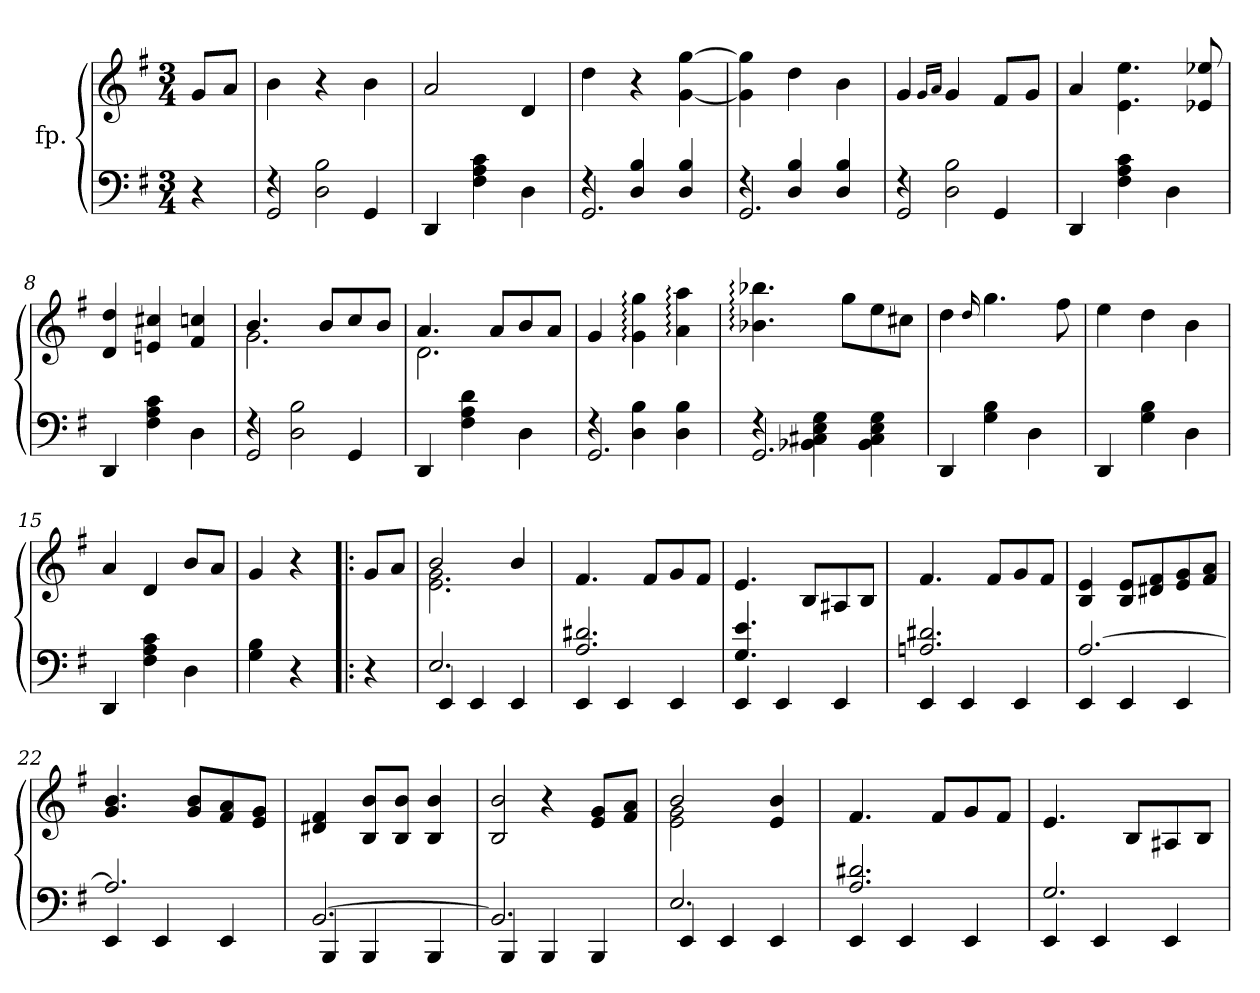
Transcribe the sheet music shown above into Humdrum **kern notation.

**kern	**kern
*part1	*part1
*staff2	*staff1
*I"fp.	*
*clefF4	*clefG2
*k[f#]	*k[f#]
*M3/4	*M3/4
=	=
4r	8g/L
.	8a/J
=1	=1
*^	*
4rF	2GG/	4b\
2D\ 2B\	.	4r
.	4GG/	4b\
*v	*v	*
=2	=2
4DD/	2a/
4F#\ 4A\ 4c\	.
4D\	4d/
=3	=3
*^	*
4rF	2.GG/	4dd\
4D/ 4B/	.	4r
4D/ 4B/	.	[4g\ [4gg\
=5	=5	=5
4rF	2.GG/	4g]\ 4gg]\
4D/ 4B/	.	4dd\
4D/ 4B/	.	4b\
=6	=6	=6
4rF	2GG/	4g/
.	.	16qqg/LL
.	.	16qqa/JJ
2D\ 2B\	.	4g/
.	4GG/	8f#/L
.	.	8g/J
*v	*v	*
=7	=7
4DD/	4a/
4F#\ 4A\ 4c\	4.e\ 4.ee\
4D\	.
.	8e-X/ 8ee-X/
=8	=8
4DD/	4d/ 4dd/
4F#\ 4A\ 4c\	4en/ 4cc#X/
4D\	4f#/ 4ccn/
=9	=9
*^	*^
4rF	2GG/	4.b/	2.g\
2D\ 2B\	.	.	.
.	.	8b/L	.
.	4GG/	8cc/	.
.	.	8b/J	.
*v	*v	*	*
=10	=10	=10
4DD/	4.a/	2.d\
4F#\ 4A\ 4d\	.	.
.	8a/L	.
4D\	8b/	.
.	8a/J	.
*	*v	*v
=11	=11
*^	*
4rF	2.GG/	4g/
4D\ 4B\	.	4g:\ 4gg:\
4D\ 4B\	.	4a:\ 4aa:\
=12	=12	=12
4rF	2.GG/	4.b-X:\ 4.bb-X:\
4BB-X\ 4C#X\ 4E\ 4G\	.	.
.	.	8gg\L
4BB-\ 4C#\ 4E\ 4G\	.	8ee\
.	.	8cc#X\J
*v	*v	*
=13	=13
4DD/	4dd\
.	16qqdd/
4G\ 4B\	4.gg\
4D\	.
.	8ff#\
=14	=14
4DD/	4ee\
4G\ 4B\	4dd\
4D\	4b\
=15	=15
4DD/	4a/
4F#\ 4A\ 4c\	4d/
4D\	8b/L
.	8a/J
=16	=16
4G\ 4B\	4g/
4r	4r
=!|:	=!|:
4r	8g/L
.	8a/J
=17	=17
*^	*^
2.E/	4EE/	2b/	2.e\ 2.g\
.	4EE/	.	.
.	4EE/	4b/	.
*	*	*v	*v
=18	=18	=18
2.A/ 2.d#X/	4EE/	4.f#/
.	4EE/	.
.	.	8f#/L
.	4EE/	8g/
.	.	8f#/J
=19	=19	=19
!LO:N:vis=4.	!	!
2.G/ 2.e/	4EE/	4.e/
.	4EE/	.
.	.	8B/L
.	4EE/	8A#X/
.	.	8B/J
=20	=20	=20
2.An/ 2.d#X/	4EE/	4.f#/
.	4EE/	.
.	.	8f#/L
.	4EE/	8g/
.	.	8f#/J
=21	=21	=21
[2.A/	4EE/	4B/ 4e/
.	4EE/	8B/ 8e/L
.	.	8d#X/ 8f#/
.	4EE/	8e/ 8g/
.	.	8f#/ 8a/J
=22	=22	=22
2.A/]	4EE/	4.g/ 4.b/
.	4EE/	.
.	.	8g/ 8b/L
.	4EE/	8f#/ 8a/
.	.	8e/ 8g/J
=23	=23	=23
[2.BB/	4BBB/	4d#X/ 4f#/
.	4BBB/	8B/ 8b/L
.	.	8B/ 8b/J
.	4BBB/	4B/ 4b/
=24	=24	=24
!	!	!LO:N:vis=2
2.BB/]	4BBB/	4B/ 4b/
.	4BBB/	4r
.	4BBB/	8e/ 8g/L
.	.	8f#/ 8a/J
=25	=25	=25
*	*	*^
2.E/	4EE/	2b/	2e\ 2g\
.	4EE/	.	.
.	4EE/	4e/ 4b/	4ryy
*	*	*v	*v
=26	=26	=26
2.A/ 2.d#X/	4EE/	4.f#/
.	4EE/	.
.	.	8f#/L
.	4EE/	8g/
.	.	8f#/J
=27	=27	=27
2.G/	4EE/	4.e/
.	4EE/	.
.	.	8B/L
.	4EE/	8A#X/
.	.	8B/J
*v	*v	*
=	=
*-	*-
